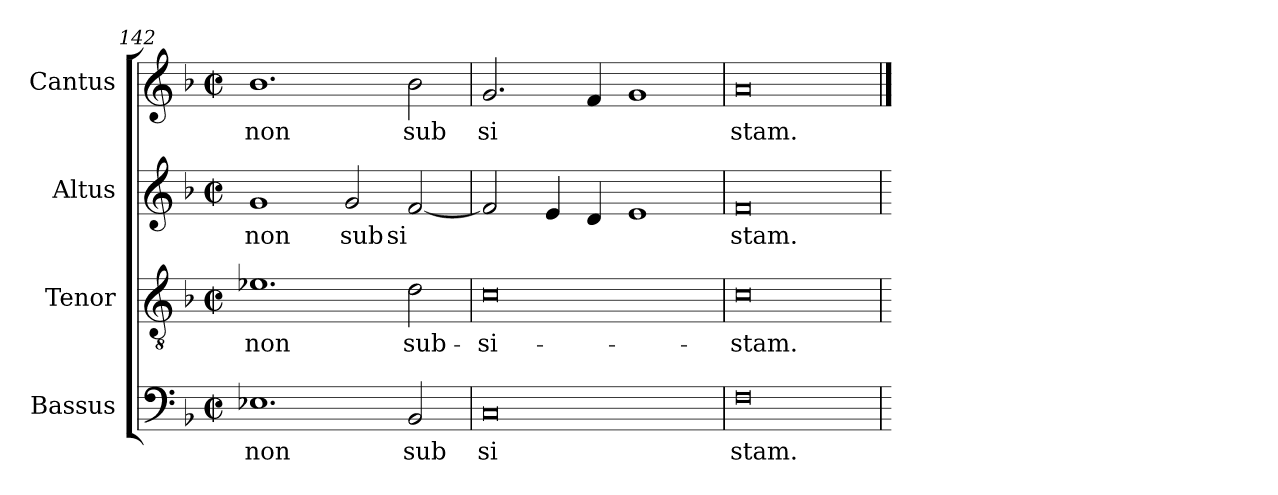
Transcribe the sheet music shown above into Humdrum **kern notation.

**kern	**text	**kern	**text	**kern	**text	**kern	**text
*part4	*part4	*part3	*part3	*part2	*part2	*part1	*part1
*staff4	*staff4	*staff3	*staff3	*staff2	*staff2	*staff1	*staff1
*I"Bassus	*	*I"Tenor	*	*I"Altus	*	*I"Cantus	*
*clefF4	*	*clefGv2	*	*clefG2	*	*clefG2	*
*k[b-]	*	*k[b-]	*	*k[b-]	*	*k[b-]	*
*F:	*	*F:	*	*F:	*	*F:	*
*M2/2	*	*M2/2	*	*M2/2	*	*M2/2	*
*met(c|)	*	*met(c|)	*	*met(c|)	*	*met(c|)	*
=142	=142	=142	=142	=142	=142	=142	=142
!	!LO:LY:b:cj	!	!LO:LY:b:cj	!	!LO:LY:b:cj	!	!LO:LY:b:cj
1.E-X	non	1.e-X	non	1g	non	1.b-	non
!	!	!	!	!	!LO:LY:b:cj	!	!
.	.	.	.	2g/	sub	.	.
!	!LO:LY:b:cj	!	!LO:LY:b:cj	!	!LO:LY:b:cj	!	!LO:LY:b:cj
2BB-/	sub	2d\	sub-	[<2f/	si	2b-\	sub
=143	=143	=143	=143	=143	=143	=143	=143
!	!LO:LY:b:cj	!	!LO:LY:b:cj	!	!	!	!LO:LY:b:cj
0C	si	0c	-si-	2f/]	.	2.g/	si
.	.	.	.	4e/	.	.	.
.	.	.	.	4d/	.	4f/	.
.	.	.	.	1e	.	1g	.
=144	=144	=144	=144	=144	=144	=144	=144
!	!LO:LY:b:cj	!	!LO:LY:b:cj	!	!LO:LY:b:cj	!	!LO:LY:b:cj
0F	stam.	0c	-stam.	0f	stam.	0a	stam.
=	==	=	==	=	==	==	==
*-	*-	*-	*-	*-	*-	*-	*-
